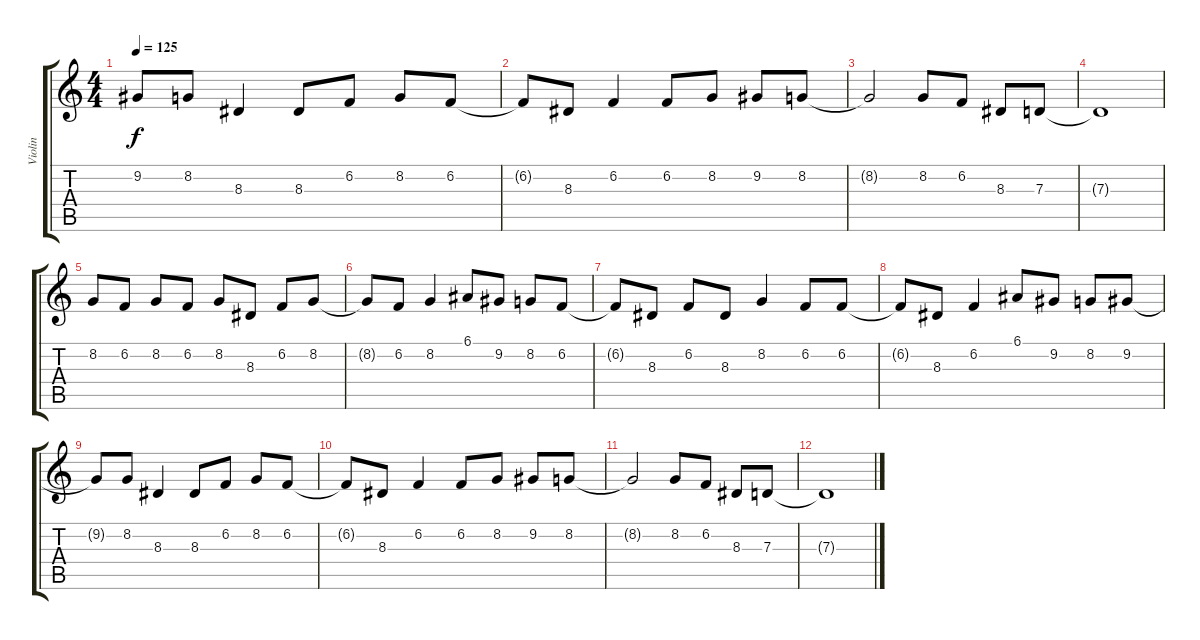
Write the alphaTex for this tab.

\track ("Violin" "Violin") {instrument cello}
\staff {score tabs}
\tuning (E4 B3 G3 D3 A2 E2) {hide}
\ts (4 4)
\tempo 125
\clef g2
\ks c
9.2{t}.8{dy f} 8.2.8 8.3.4 8.3.8 6.2.8 8.2.8 6.2.8 |
6.2{t}.8 8.3.8 6.2.4 6.2.8 8.2.8 9.2.8 8.2.8 |
8.2{t}.2 8.2.8 6.2.8 8.3.8 7.3.8 |
7.3{t}.1 |
8.2.8 6.2.8 8.2.8 6.2.8 8.2.8 8.3.8 6.2.8 8.2.8 |
8.2{t}.8 6.2.8 8.2.4 6.1.8 9.2.8 8.2.8 6.2.8 |
6.2{t}.8 8.3.8 6.2.8 8.3.8 8.2.4 6.2.8 6.2.8 |
6.2{t}.8 8.3.8 6.2.4 6.1.8 9.2.8 8.2.8 9.2.8 |
9.2{t}.8 8.2.8 8.3.4 8.3.8 6.2.8 8.2.8 6.2.8 |
6.2{t}.8 8.3.8 6.2.4 6.2.8 8.2.8 9.2.8 8.2.8 |
8.2{t}.2 8.2.8 6.2.8 8.3.8 7.3.8 |
7.3{t}.1
